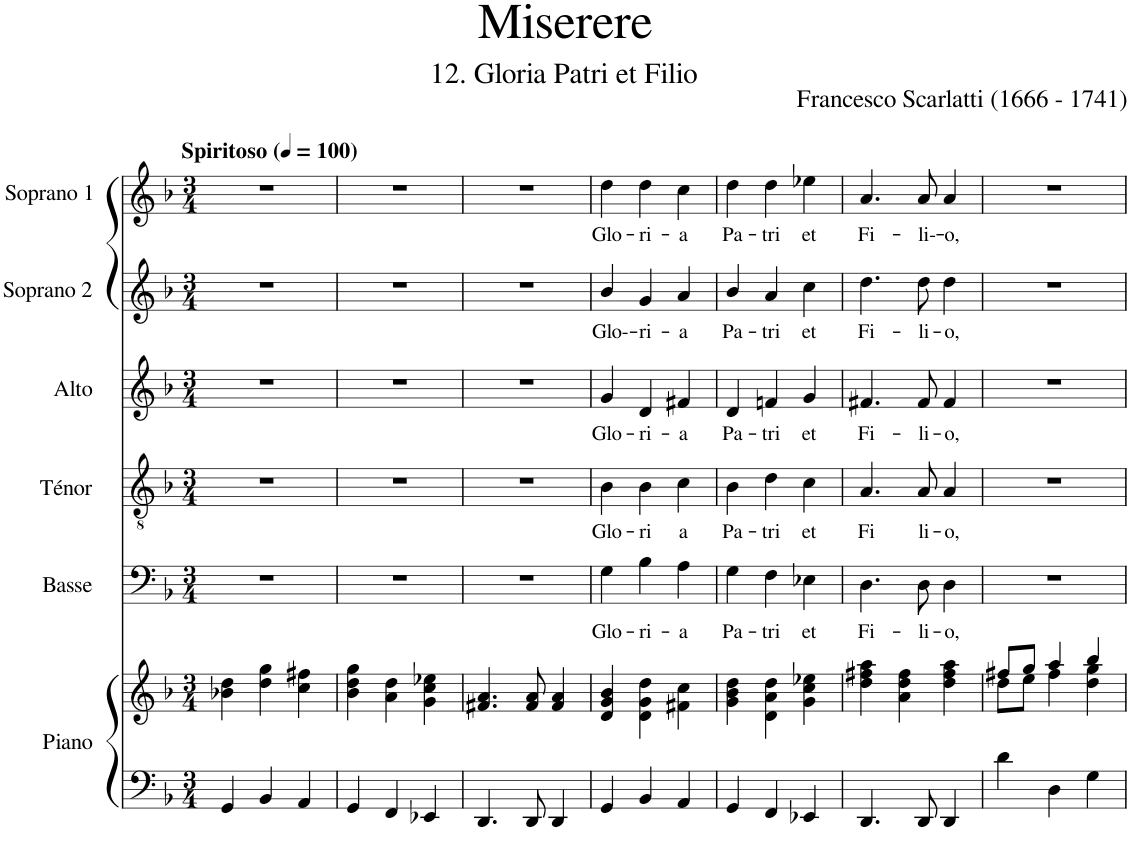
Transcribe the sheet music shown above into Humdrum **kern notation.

**kern	**kern	**kern	**text	**kern	**text	**kern	**text	**kern	**text	**kern	**text
*part6	*part6	*part5	*part5	*part4	*part4	*part3	*part3	*part2	*part2	*part1	*part1
*staff7	*staff6	*staff5	*staff5	*staff4	*staff4	*staff3	*staff3	*staff2	*staff2	*staff1	*staff1
*I"Piano	*	*I"Basse	*	*I"Ténor	*	*I"Alto	*	*I"Soprano 2	*	*I"Soprano 1	*
*I'Pia.	*	*I'B.	*	*I'T.	*	*I'A.	*	*I'S2	*	*I'S1	*
*clefF4	*clefG2	*clefF4	*	*clefGv2	*	*clefG2	*	*clefG2	*	*clefG2	*
*k[b-]	*k[b-]	*k[b-]	*	*k[b-]	*	*k[b-]	*	*k[b-]	*	*k[b-]	*
*M3/4	*M3/4	*M3/4	*	*M3/4	*	*M3/4	*	*M3/4	*	*M3/4	*
*MM100	*MM100	*MM100	*	*MM100	*	*MM100	*	*MM100	*	*MM100	*
=1	=1	=1	=1	=1	=1	=1	=1	=1	=1	=1	=1
!	!	!	!	!	!	!	!	!	!	!LO:TX:a:B:t=Spiritoso	!
4GG/	4b-X\ 4dd\	2.r	.	2.r	.	2.r	.	2.r	.	2.r	.
4BB-/	4dd\ 4gg\	.	.	.	.	.	.	.	.	.	.
4AA/	4cc\ 4ff#X\	.	.	.	.	.	.	.	.	.	.
=2	=2	=2	=2	=2	=2	=2	=2	=2	=2	=2	=2
4GG/	4b-\ 4dd\ 4gg\	2.r	.	2.r	.	2.r	.	2.r	.	2.r	.
4FF/	4a\ 4dd\	.	.	.	.	.	.	.	.	.	.
4EE-X/	4g\ 4cc\ 4ee-X\	.	.	.	.	.	.	.	.	.	.
=3	=3	=3	=3	=3	=3	=3	=3	=3	=3	=3	=3
4.DD/	4.f#X/ 4.a/	2.r	.	2.r	.	2.r	.	2.r	.	2.r	.
8DD/	8f#/ 8a/	.	.	.	.	.	.	.	.	.	.
4DD/	4f#/ 4a/	.	.	.	.	.	.	.	.	.	.
=4	=4	=4	=4	=4	=4	=4	=4	=4	=4	=4	=4
!	!	!	!LO:LY:b	!	!LO:LY:b	!	!LO:LY:b	!	!LO:LY:b	!	!LO:LY:b
4GG/	4d/ 4g/ 4b-/	4G\	Glo-	4B-\	Glo-	4g/	-Glo-	4b-/	Glo--	4dd\	Glo-
!	!	!	!LO:LY:b	!	!LO:LY:b	!	!LO:LY:b	!	!LO:LY:b	!	!LO:LY:b
4BB-/	4d\ 4g\ 4dd\	4B-\	-ri-	4B-\	-ri	4d/	-ri-	4g/	-ri-	4dd\	-ri-
!	!	!	!LO:LY:b	!	!LO:LY:b	!	!LO:LY:b	!	!LO:LY:b	!	!LO:LY:b
4AA/	4f#X\ 4cc\	4A\	-a	4c\	a	4f#X/	-a	4a/	-a	4cc\	-a
=5	=5	=5	=5	=5	=5	=5	=5	=5	=5	=5	=5
!	!	!	!LO:LY:b	!	!LO:LY:b	!	!LO:LY:b	!	!LO:LY:b	!	!LO:LY:b
4GG/	4g\ 4b-\ 4dd\	4G\	Pa-	4B-\	Pa-	4d/	Pa-	4b-/	Pa-	4dd\	Pa-
!	!	!	!LO:LY:b	!	!LO:LY:b	!	!LO:LY:b	!	!LO:LY:b	!	!LO:LY:b
4FF/	4d\ 4a\ 4dd\	4F\	-tri	4d\	-tri	4fn/	-tri	4a/	-tri	4dd\	-tri
!	!	!	!LO:LY:b	!	!LO:LY:b	!	!LO:LY:b	!	!LO:LY:b	!	!LO:LY:b
4EE-X/	4g\ 4cc\ 4ee-X\	4E-X\	et	4c\	et	4g/	et	4cc\	et	4ee-X\	et
=6	=6	=6	=6	=6	=6	=6	=6	=6	=6	=6	=6
!	!	!	!LO:LY:b	!	!LO:LY:b	!	!LO:LY:b	!	!LO:LY:b	!	!LO:LY:b
4.DD/	4dd\ 4ff#X\ 4aa\	4.D\	Fi-	4.A/	Fi	4.f#X/	Fi-	4.dd\	Fi-	4.a/	Fi-
.	4a\ 4dd\ 4ff#\	.	.	.	.	.	.	.	.	.	.
!	!	!	!LO:LY:b	!	!LO:LY:b	!	!LO:LY:b	!	!LO:LY:b	!	!LO:LY:b
8DD/	.	8D\	-li-	8A/	li-	8f#/	-li-	8dd\	-li-	8a/	-li--
!	!	!	!LO:LY:b	!	!LO:LY:b	!	!LO:LY:b	!	!LO:LY:b	!	!LO:LY:b
4DD/	4dd\ 4ff#\ 4aa\	4D\	-o,	4A/	-o,	4f#/	-o,	4dd\	-o,	4a/	-o,
=7	=7	=7	=7	=7	=7	=7	=7	=7	=7	=7	=7
*	*^	*	*	*	*	*	*	*	*	*	*
4d\	8ff#X/L	8dd\L	2.r	.	2.r	.	2.r	.	2.r	.	2.r	.
.	8gg/J	8ee\J	.	.	.	.	.	.	.	.	.	.
4D\	4aa/	4ff#\	.	.	.	.	.	.	.	.	.	.
4G\	4bb-/	4dd\ 4gg\	.	.	.	.	.	.	.	.	.	.
*	*v	*v	*	*	*	*	*	*	*	*	*	*
=	=	=	=	=	=	=	=	=	=	=	=
*-	*-	*-	*-	*-	*-	*-	*-	*-	*-	*-	*-
